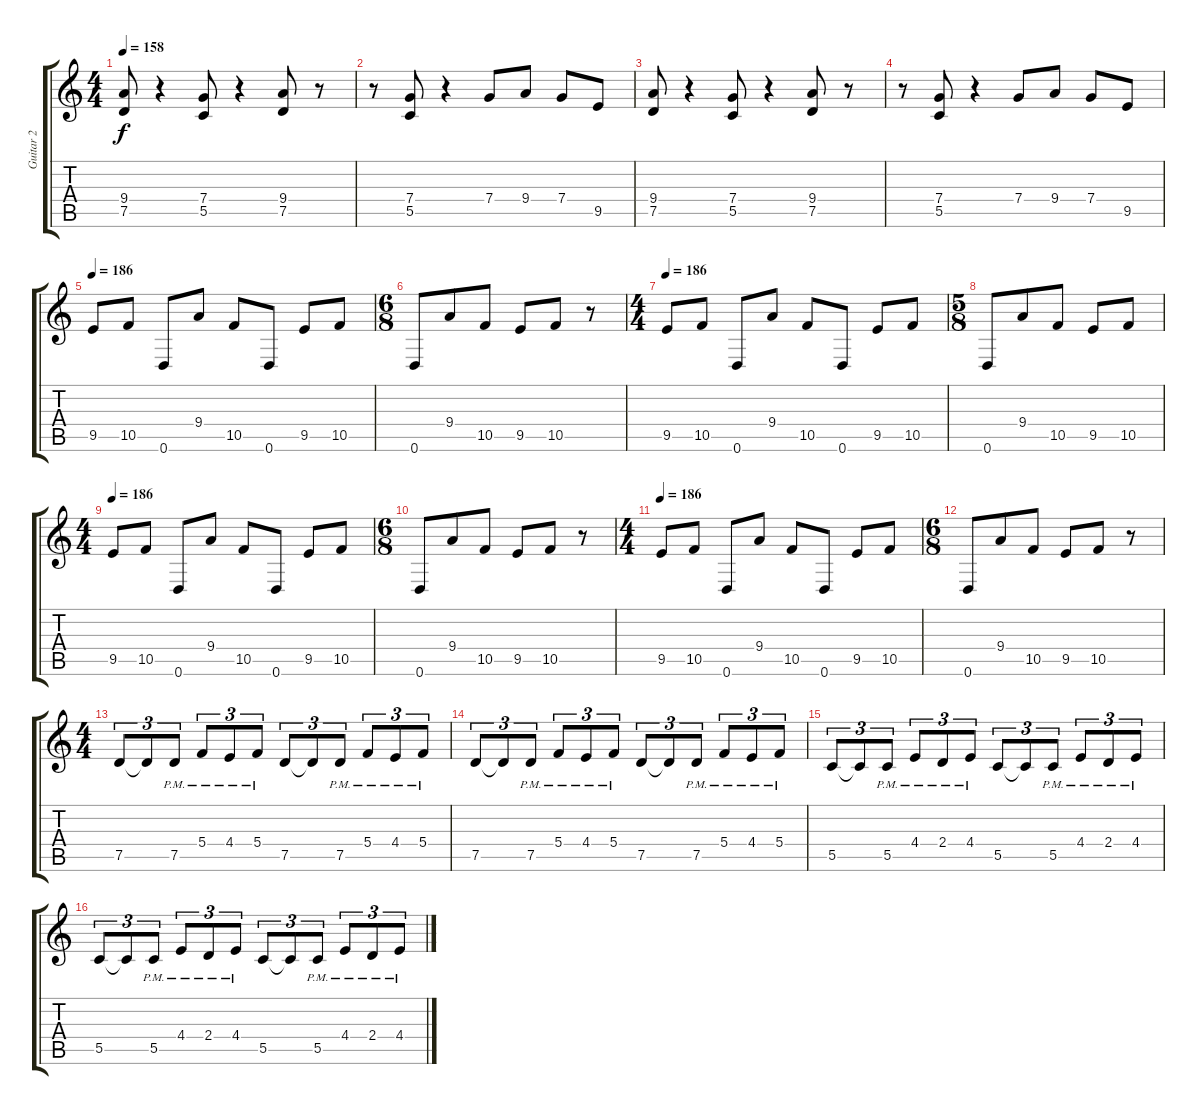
\track ("Guitar 2" "Guitar 2") {instrument distortionguitar}
\staff {score tabs}
\tuning (D4 A3 F3 C3 G2 D2) {hide}
\ts (4 4)
\tempo 158
\clef g2
\ks c
(9.4 7.5).8{dy f instrument distortionguitar} r.4 (7.4 5.5).8 r.4 (9.4 7.5).8 r.8 |
r.8 (7.4 5.5).8 r.4 7.4.8 9.4.8 7.4.8 9.5.8 |
(9.4 7.5).8 r.4 (7.4 5.5).8 r.4 (9.4 7.5).8 r.8 |
r.8 (7.4 5.5).8 r.4 7.4.8 9.4.8 7.4.8 9.5.8 |
\tempo 186
9.5.8 10.5.8 0.6.8 9.4.8 10.5.8 0.6.8 9.5.8 10.5.8 |
\ts (6 8)
0.6.8 9.4.8 10.5.8 9.5.8 10.5.8 r.8 |
\ts (4 4)
\tempo 186
9.5.8 10.5.8 0.6.8 9.4.8 10.5.8 0.6.8 9.5.8 10.5.8 |
\ts (5 8)
0.6.8 9.4.8 10.5.8 9.5.8 10.5.8 |
\ts (4 4)
\tempo 186
9.5.8 10.5.8 0.6.8 9.4.8 10.5.8 0.6.8 9.5.8 10.5.8 |
\ts (6 8)
0.6.8 9.4.8 10.5.8 9.5.8 10.5.8 r.8 |
\ts (4 4)
\tempo 186
9.5.8 10.5.8 0.6.8 9.4.8 10.5.8 0.6.8 9.5.8 10.5.8 |
\ts (6 8)
0.6.8 9.4.8 10.5.8 9.5.8 10.5.8 r.8 |
\ts (4 4)
7.5.8{tu (3 2)} 7.5{t}.8{tu (3 2)} 7.5{pm}.8{tu (3 2)} 5.4{pm}.8{tu (3 2)} 4.4{pm}.8{tu (3 2)} 5.4{pm}.8{tu (3 2)} 7.5.8{tu (3 2)} 7.5{t}.8{tu (3 2)} 7.5{pm}.8{tu (3 2)} 5.4{pm}.8{tu (3 2)} 4.4{pm}.8{tu (3 2)} 5.4{pm}.8{tu (3 2)} |
7.5.8{tu (3 2)} 7.5{t}.8{tu (3 2)} 7.5{pm}.8{tu (3 2)} 5.4{pm}.8{tu (3 2)} 4.4{pm}.8{tu (3 2)} 5.4{pm}.8{tu (3 2)} 7.5.8{tu (3 2)} 7.5{t}.8{tu (3 2)} 7.5{pm}.8{tu (3 2)} 5.4{pm}.8{tu (3 2)} 4.4{pm}.8{tu (3 2)} 5.4{pm}.8{tu (3 2)} |
5.5.8{tu (3 2)} 5.5{t}.8{tu (3 2)} 5.5{pm}.8{tu (3 2)} 4.4{pm}.8{tu (3 2)} 2.4{pm}.8{tu (3 2)} 4.4{pm}.8{tu (3 2)} 5.5.8{tu (3 2)} 5.5{t}.8{tu (3 2)} 5.5{pm}.8{tu (3 2)} 4.4{pm}.8{tu (3 2)} 2.4{pm}.8{tu (3 2)} 4.4{pm}.8{tu (3 2)} |
5.5.8{tu (3 2)} 5.5{t}.8{tu (3 2)} 5.5{pm}.8{tu (3 2)} 4.4{pm}.8{tu (3 2)} 2.4{pm}.8{tu (3 2)} 4.4{pm}.8{tu (3 2)} 5.5.8{tu (3 2)} 5.5{t}.8{tu (3 2)} 5.5{pm}.8{tu (3 2)} 4.4{pm}.8{tu (3 2)} 2.4{pm}.8{tu (3 2)} 4.4{pm}.8{tu (3 2)}
